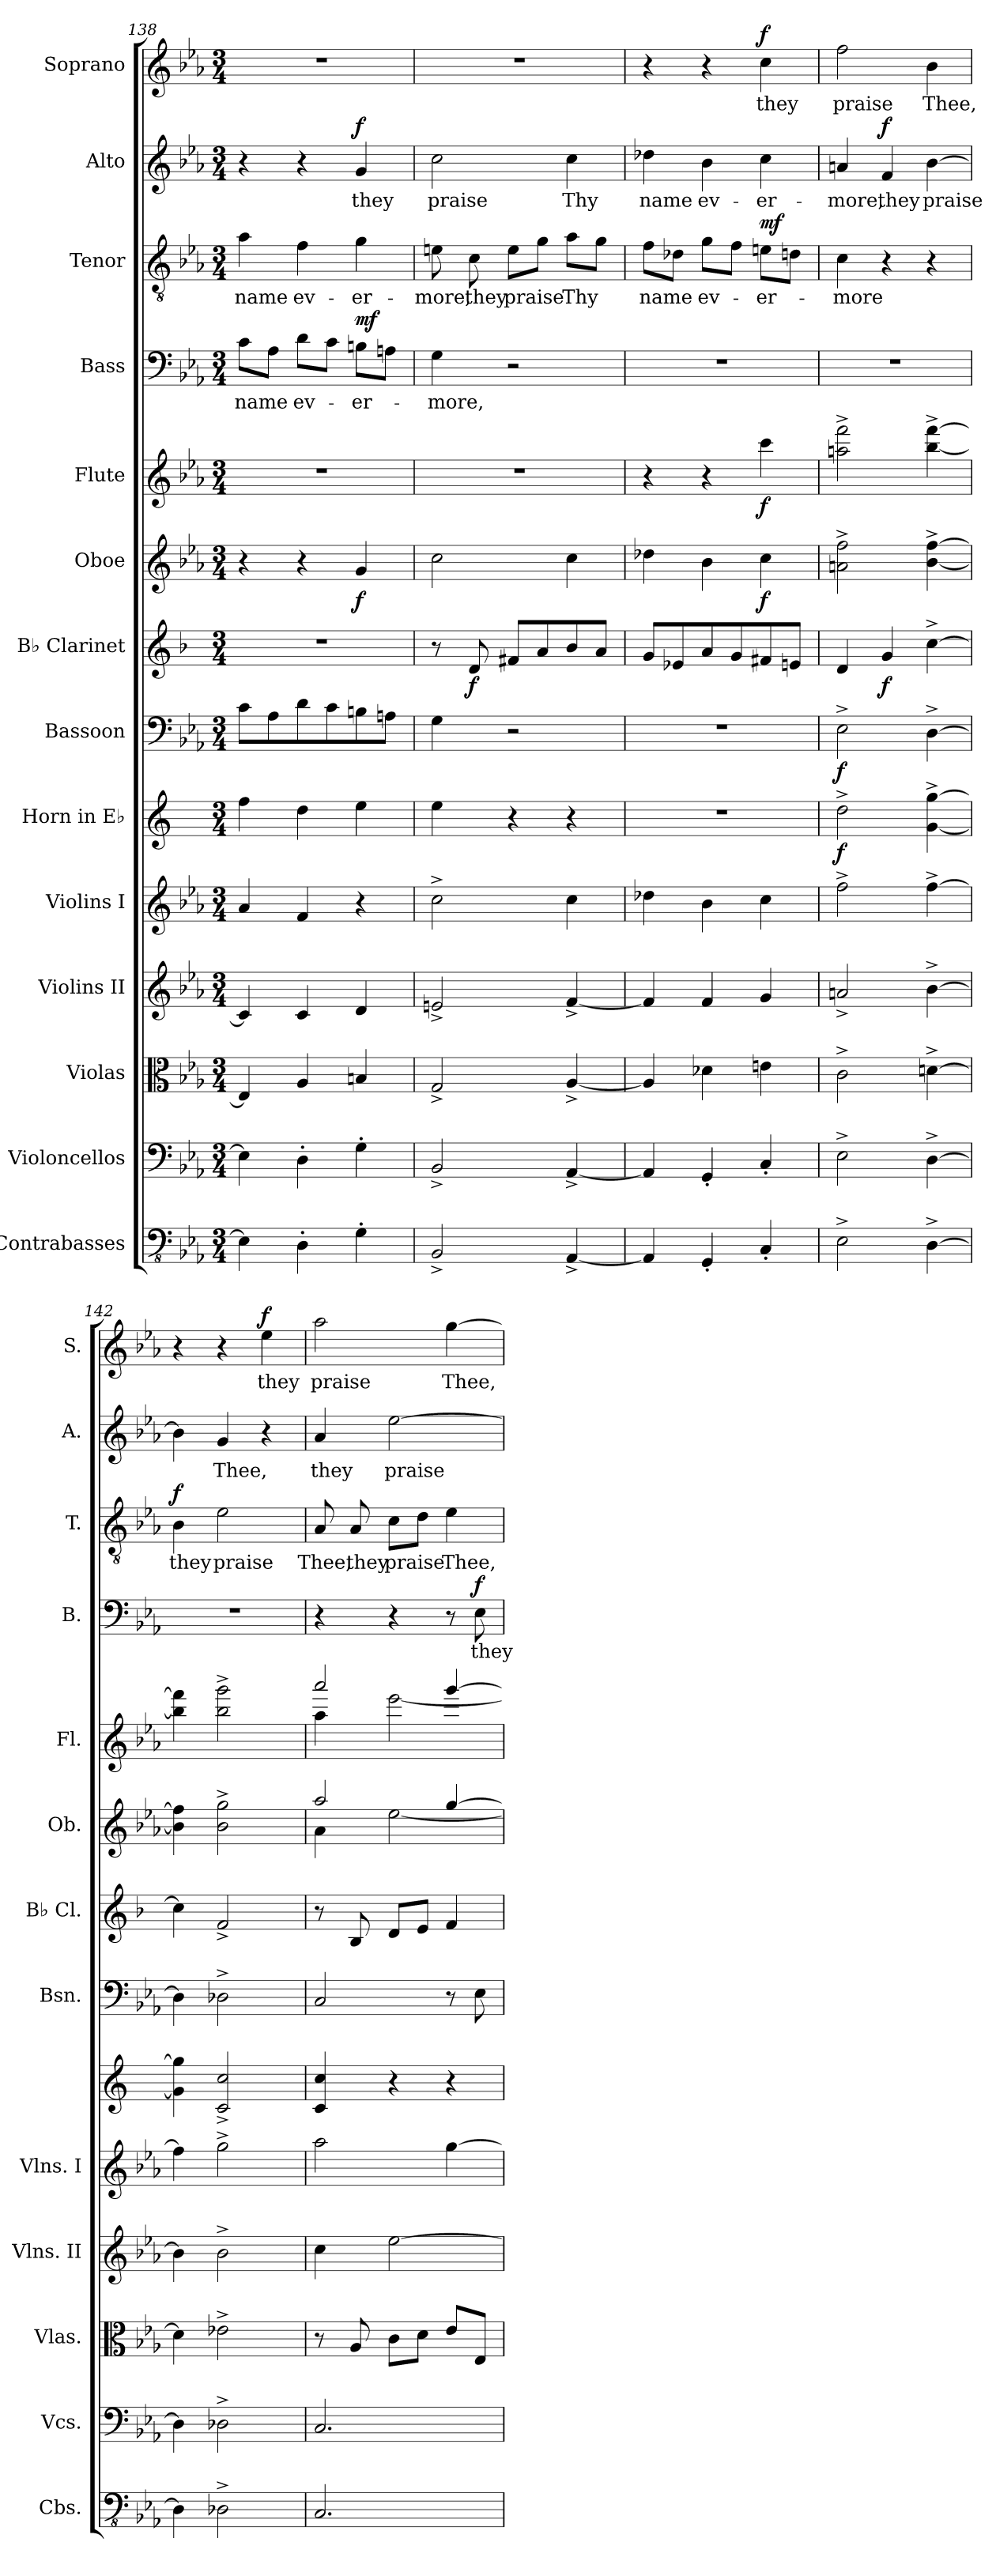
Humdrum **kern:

**kern	**kern	**kern	**kern	**kern	**kern	**dynam	**kern	**dynam	**kern	**dynam	**kern	**dynam	**kern	**dynam	**kern	**text	**dynam	**kern	**text	**dynam	**kern	**text	**dynam	**kern	**text	**dynam
*part14	*part13	*part12	*part11	*part10	*part9	*part9	*part8	*part8	*part7	*part7	*part6	*part6	*part5	*part5	*part4	*part4	*part4	*part3	*part3	*part3	*part2	*part2	*part2	*part1	*part1	*part1
*staff14	*staff13	*staff12	*staff11	*staff10	*staff9	*staff9	*staff8	*staff8	*staff7	*staff7	*staff6	*staff6	*staff5	*staff5	*staff4	*staff4	*staff4	*staff3	*staff3	*staff3	*staff2	*staff2	*staff2	*staff1	*staff1	*staff1
*I"Contrabasses	*I"Violoncellos	*I"Violas	*I"Violins II	*I"Violins I	*I"Horn in E♭	*	*I"Bassoon	*	*I"B♭ Clarinet	*	*I"Oboe	*	*I"Flute	*	*I"Bass	*	*	*I"Tenor	*	*	*I"Alto	*	*	*I"Soprano	*	*
*I'Cbs.	*I'Vcs.	*I'Vlas.	*I'Vlns. II	*I'Vlns. I	*	*	*I'Bsn.	*	*I'B♭ Cl.	*	*I'Ob.	*	*I'Fl.	*	*I'B.	*	*	*I'T.	*	*	*I'A.	*	*	*I'S.	*	*
*clefFv4	*clefF4	*clefC3	*clefG2	*clefG2	*clefG2	*	*clefF4	*	*clefG2	*	*clefG2	*	*clefG2	*	*clefF4	*	*	*clefGv2	*	*	*clefG2	*	*	*clefG2	*	*
*	*	*	*	*	*ITrd5c9	*	*	*	*ITrd1c2	*	*	*	*	*	*	*	*	*	*	*	*	*	*	*	*	*
*k[b-e-a-]	*k[b-e-a-]	*k[b-e-a-]	*k[b-e-a-]	*k[b-e-a-]	*k[b-e-a-]	*	*k[b-e-a-]	*	*k[b-e-a-]	*	*k[b-e-a-]	*	*k[b-e-a-]	*	*k[b-e-a-]	*	*	*k[b-e-a-]	*	*	*k[b-e-a-]	*	*	*k[b-e-a-]	*	*
*M3/4	*M3/4	*M3/4	*M3/4	*M3/4	*M3/4	*	*M3/4	*	*M3/4	*	*M3/4	*	*M3/4	*	*M3/4	*	*	*M3/4	*	*	*M3/4	*	*	*M3/4	*	*
=138	=138	=138	=138	=138	=138	=138	=138	=138	=138	=138	=138	=138	=138	=138	=138	=138	=138	=138	=138	=138	=138	=138	=138	=138	=138	=138
!	!	!	!	!	!	!	!	!	!	!	!	!	!	!	!	!LO:LY:b	!	!	!LO:LY:b	!	!	!	!	!	!	!
4EE-\]	4E-\]	4E-/]	4c/]	4a-/	4a-\	.	8c\L	.	2.r	.	4r	.	2.r	.	8c\L	name	.	4a-\	name	.	4r	.	.	2.r	.	.
.	.	.	.	.	.	.	8A-\	.	.	.	.	.	.	.	8A-\J	.	.	.	.	.	.	.	.	.	.	.
!	!	!	!	!	!	!	!	!	!	!	!	!	!	!	!	!LO:LY:b	!	!	!LO:LY:b	!	!	!	!	!	!	!
4DD'\	4D'\	4A-/	4c/	4f/	4f\	.	8d\	.	.	.	4r	.	.	.	8d\L	ev-	.	4f\	ev-	.	4r	.	.	.	.	.
.	.	.	.	.	.	.	8c\	.	.	.	.	.	.	.	8c\J	.	.	.	.	.	.	.	.	.	.	.
!	!	!	!	!	!	!	!	!	!	!	!	!LO:DY:b	!	!	!	!LO:LY:b	!LO:DY:a	!	!LO:LY:b	!	!	!LO:LY:b	!LO:DY:a	!	!	!
4GG'\	4G'\	4Bn/	4d/	4r	4g\	.	8Bn\	.	.	.	4g/	f	.	.	8Bn\L	-er-	mf	4g\	-er-	.	4g/	they	f	.	.	.
.	.	.	.	.	.	.	8An\J	.	.	.	.	.	.	.	8An\J	.	.	.	.	.	.	.	.	.	.	.
=139	=139	=139	=139	=139	=139	=139	=139	=139	=139	=139	=139	=139	=139	=139	=139	=139	=139	=139	=139	=139	=139	=139	=139	=139	=139	=139
!	!	!	!	!	!	!	!	!	!	!	!	!	!	!	!	!LO:LY:b	!	!	!LO:LY:b	!	!	!LO:LY:b	!	!	!	!
2BBB-^/	2BB-^/	2G^/	2en^/	2cc^\	4g\	.	4G\	.	8r	.	2cc\	.	2.r	.	4G\	-more,	.	8en\	-more,	.	2cc\	praise	.	2.r	.	.
!	!	!	!	!	!	!	!	!	!	!LO:DY:b	!	!	!	!	!	!	!	!	!LO:LY:b	!	!	!	!	!	!	!
.	.	.	.	.	.	.	.	.	8c/	f	.	.	.	.	.	.	.	8c\	they	.	.	.	.	.	.	.
!	!	!	!	!	!	!	!	!	!	!	!	!	!	!	!	!	!	!	!LO:LY:b	!	!	!	!	!	!	!
.	.	.	.	.	4r	.	2r	.	8en/L	.	.	.	.	.	2r	.	.	8e\L	praise	.	.	.	.	.	.	.
.	.	.	.	.	.	.	.	.	8g/	.	.	.	.	.	.	.	.	8g\J	.	.	.	.	.	.	.	.
!	!	!	!	!	!	!	!	!	!	!	!	!	!	!	!	!	!	!	!LO:LY:b	!	!	!LO:LY:b	!	!	!	!
[4AAA-^/	[4AA-^/	[4A-^/	[4f^/	4cc\	4r	.	.	.	8a-/	.	4cc\	.	.	.	.	.	.	8a-\L	Thy	.	4cc\	Thy	.	.	.	.
.	.	.	.	.	.	.	.	.	8g/J	.	.	.	.	.	.	.	.	8g\J	.	.	.	.	.	.	.	.
=140	=140	=140	=140	=140	=140	=140	=140	=140	=140	=140	=140	=140	=140	=140	=140	=140	=140	=140	=140	=140	=140	=140	=140	=140	=140	=140
!	!	!	!	!	!	!	!	!	!	!	!	!	!	!	!	!	!	!	!LO:LY:b	!	!	!LO:LY:b	!	!	!	!
4AAA-/]	4AA-/]	4A-/]	4f/]	4dd-X\	2.r	.	2.r	.	8f/L	.	4dd-X\	.	4r	.	2.r	.	.	8f\L	name	.	4dd-X\	name	.	4r	.	.
.	.	.	.	.	.	.	.	.	8d-X/	.	.	.	.	.	.	.	.	8d-X\J	.	.	.	.	.	.	.	.
!	!	!	!	!	!	!	!	!	!	!	!	!	!	!	!	!	!	!	!LO:LY:b	!	!	!LO:LY:b	!	!	!	!
4GGG'/	4GG'/	4d-X\	4f/	4b-\	.	.	.	.	8g/	.	4b-\	.	4r	.	.	.	.	8g\L	ev-	.	4b-\	ev-	.	4r	.	.
.	.	.	.	.	.	.	.	.	8f/	.	.	.	.	.	.	.	.	8f\J	.	.	.	.	.	.	.	.
!	!	!	!	!	!	!	!	!	!	!	!	!LO:DY:b	!	!LO:DY:b	!	!	!	!	!LO:LY:b	!LO:DY:a	!	!LO:LY:b	!	!	!LO:LY:b	!LO:DY:a
4CC'/	4C'/	4en\	4g/	4cc\	.	.	.	.	8en/	.	4cc\	f	4ccc\	f	.	.	.	8en\L	-er-	mf	4cc\	-er-	.	4cc\	they	f
.	.	.	.	.	.	.	.	.	8dn/J	.	.	.	.	.	.	.	.	8dn\J	.	.	.	.	.	.	.	.
=141	=141	=141	=141	=141	=141	=141	=141	=141	=141	=141	=141	=141	=141	=141	=141	=141	=141	=141	=141	=141	=141	=141	=141	=141	=141	=141
!	!	!	!	!	!	!LO:DY:b	!	!LO:DY:b	!	!	!	!	!	!	!	!	!	!	!LO:LY:b	!	!	!LO:LY:b	!	!	!LO:LY:b	!
2EE-^\	2E-^\	2c^\	2an^/	2ff^\	2f^\	f	2E-^\	f	4c/	.	2an\^ 2ff\^	.	2aan\^ 2fff\^	.	2.r	.	.	4c\	-more	.	4an/	-more,	.	2ff\	praise	.
!	!	!	!	!	!	!	!	!	!	!LO:DY:b	!	!	!	!	!	!	!	!	!	!	!	!LO:LY:b	!LO:DY:a	!	!	!
.	.	.	.	.	.	.	.	.	4f/	f	.	.	.	.	.	.	.	4r	.	.	4f/	they	f	.	.	.
!	!	!	!	!	!	!	!	!	!	!	!	!	!	!	!	!	!	!	!	!	!	!LO:LY:b	!	!	!LO:LY:b	!
[4DD^\	[4D^\	[4dn^\	[4b-^\	[4ff^\	[4B-\^ [4b-\^	.	[4D^\	.	[4b-^\	.	[4b-\^ [4ff\^	.	[4bb-\^ [4fff\^	.	.	.	.	4r	.	.	[4b-\	praise	.	4b-\	Thee,	.
=142	=142	=142	=142	=142	=142	=142	=142	=142	=142	=142	=142	=142	=142	=142	=142	=142	=142	=142	=142	=142	=142	=142	=142	=142	=142	=142
!	!	!	!	!	!	!	!	!	!	!	!	!	!	!	!	!	!	!	!LO:LY:b	!LO:DY:a	!	!	!	!	!	!
4DD\]	4D\]	4d\]	4b-\]	4ff\]	4B-\] 4b-\]	.	4D\]	.	4b-\]	.	4b-\] 4ff\]	.	4bb-\] 4fff\]	.	2.r	.	.	4B-\	they	f	4b-\]	.	.	4r	.	.
!	!	!	!	!	!	!	!	!	!	!	!	!	!	!	!	!	!	!	!LO:LY:b	!	!	!LO:LY:b	!	!	!	!
2DD-X^\	2D-X^\	2e-X^\	2b-^\	2gg^\	2E-/^ 2e-/^	.	2D-X^\	.	2e-^/	.	2b-\^ 2gg\^	.	2bb-\^ 2ggg\^	.	.	.	.	2e-\	praise	.	4g/	Thee,	.	4r	.	.
!	!	!	!	!	!	!	!	!	!	!	!	!	!	!	!	!	!	!	!	!	!	!	!	!	!LO:LY:b	!LO:DY:a
.	.	.	.	.	.	.	.	.	.	.	.	.	.	.	.	.	.	.	.	.	4r	.	.	4ee-\	they	f
!!LO:PB:g=z
=143	=143	=143	=143	=143	=143	=143	=143	=143	=143	=143	=143	=143	=143	=143	=143	=143	=143	=143	=143	=143	=143	=143	=143	=143	=143	=143
*	*	*	*	*	*	*	*	*	*	*	*^	*	*^	*	*	*	*	*	*	*	*	*	*	*	*	*
!	!	!	!	!	!	!	!	!	!	!	!	!	!	!	!	!	!	!	!	!	!LO:LY:b	!	!	!LO:LY:b	!	!	!LO:LY:b	!
2.CC/	2.C/	8r	4cc\	2aa-\	4E-/ 4e-/	.	2C/	.	8r	.	2aa-/	4a-\	.	2aaa-/	4aa-\	.	4r	.	.	8A-/	Thee,	.	4a-/	they	.	2aa-\	praise	.
!	!	!	!	!	!	!	!	!	!	!	!	!	!	!	!	!	!	!	!	!	!LO:LY:b	!	!	!	!	!	!	!
.	.	8A-/	.	.	.	.	.	.	8A-/	.	.	.	.	.	.	.	.	.	.	8A-/	they	.	.	.	.	.	.	.
!	!	!	!	!	!	!	!	!	!	!	!	!	!	!	!	!	!	!	!	!	!LO:LY:b	!	!	!LO:LY:b	!	!	!	!
.	.	8c\L	[2ee-\	.	4r	.	.	.	8c/L	.	.	[2ee-\	.	.	[2eee-\	.	4r	.	.	8c\L	praise	.	[2ee-\	praise	.	.	.	.
.	.	8d\J	.	.	.	.	.	.	8d/J	.	.	.	.	.	.	.	.	.	.	8d\J	.	.	.	.	.	.	.	.
!	!	!	!	!	!	!	!	!	!	!	!	!	!	!	!	!	!	!	!	!	!LO:LY:b	!	!	!	!	!	!LO:LY:b	!
.	.	8e-/L	.	[4gg\	4r	.	8r	.	4e-/	.	[4gg/	.	.	[4ggg/	.	.	8r	.	.	4e-\	Thee,	.	.	.	.	[4gg\	Thee,	.
!	!	!	!	!	!	!	!	!	!	!	!	!	!	!	!	!	!	!LO:LY:b	!LO:DY:a	!	!	!	!	!	!	!	!	!
.	.	8E-/J	.	.	.	.	8E-\	.	.	.	.	.	.	.	.	.	8E-\	they	f	.	.	.	.	.	.	.	.	.
*	*	*	*	*	*	*	*	*	*	*	*v	*v	*	*	*	*	*	*	*	*	*	*	*	*	*	*	*	*
*	*	*	*	*	*	*	*	*	*	*	*	*	*v	*v	*	*	*	*	*	*	*	*	*	*	*	*	*
=	=	=	=	=	=	=	=	=	=	=	=	=	=	=	=	=	=	=	=	=	=	=	=	=	=	=
*-	*-	*-	*-	*-	*-	*-	*-	*-	*-	*-	*-	*-	*-	*-	*-	*-	*-	*-	*-	*-	*-	*-	*-	*-	*-	*-
